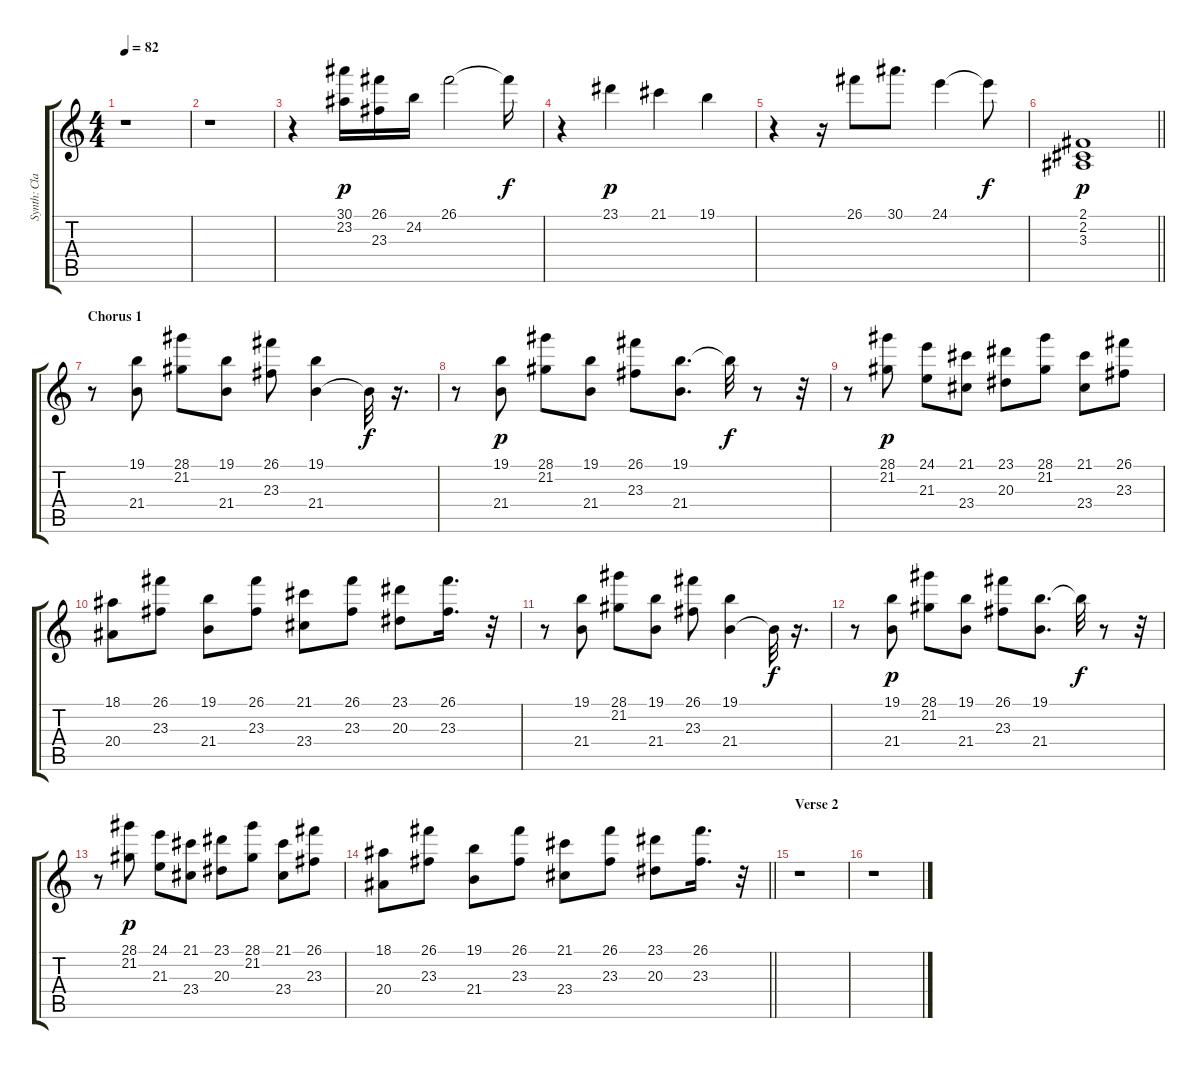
\track ("Synth: Clarence Öfwerman" "Synth: Cla") {instrument fx5brightness}
\staff {score tabs}
\tuning (E4 B3 G3 D3 A2 E2) {hide}
\ts (4 4)
\tempo 82
\clef g2
\ks c
r.1{dy p} |
r.1 |
r.4 (30.1 23.2).16 (26.1 23.3).16 24.2.16 26.1.2 26.1{t}.16{dy f} |
r.4 23.1.4{dy p} 21.1.4 19.1.4 |
r.4 r.16 26.1.8 30.1.8{d} 24.1.4 24.1{t}.8{dy f} |
\barLineRight lightlight
(2.1 2.2 3.3).1{dy p} |
\section ("" "Chorus 1")
r.8 (19.1 21.4).8 (28.1 21.2).8 (19.1 21.4).8 (26.1 23.3).8 (19.1 21.4).4 21.4{t}.32{dy f} r.16{d} |
r.8 (19.1 21.4).8{dy p} (28.1 21.2).8 (19.1 21.4).8 (26.1 23.3).8 (19.1 21.4).8{d} 19.1{t}.32{dy f} r.8 r.32 |
r.8 (28.1 21.2).8{dy p} (24.1 21.3).8 (21.1 23.4).8 (23.1 20.3).8 (28.1 21.2).8 (21.1 23.4).8 (26.1 23.3).8 |
(18.1 20.4).8 (26.1 23.3).8 (19.1 21.4).8 (26.1 23.3).8 (21.1 23.4).8 (26.1 23.3).8 (23.1 20.3).8 (26.1 23.3).16{d} r.32 |
r.8 (19.1 21.4).8 (28.1 21.2).8 (19.1 21.4).8 (26.1 23.3).8 (19.1 21.4).4 21.4{t}.32{dy f} r.16{d} |
r.8 (19.1 21.4).8{dy p} (28.1 21.2).8 (19.1 21.4).8 (26.1 23.3).8 (19.1 21.4).8{d} 19.1{t}.32{dy f} r.8 r.32 |
r.8 (28.1 21.2).8{dy p} (24.1 21.3).8 (21.1 23.4).8 (23.1 20.3).8 (28.1 21.2).8 (21.1 23.4).8 (26.1 23.3).8 |
\barLineRight lightlight
(18.1 20.4).8 (26.1 23.3).8 (19.1 21.4).8 (26.1 23.3).8 (21.1 23.4).8 (26.1 23.3).8 (23.1 20.3).8 (26.1 23.3).16{d} r.32 |
\section ("" "Verse 2")
r.1 |
r.1
